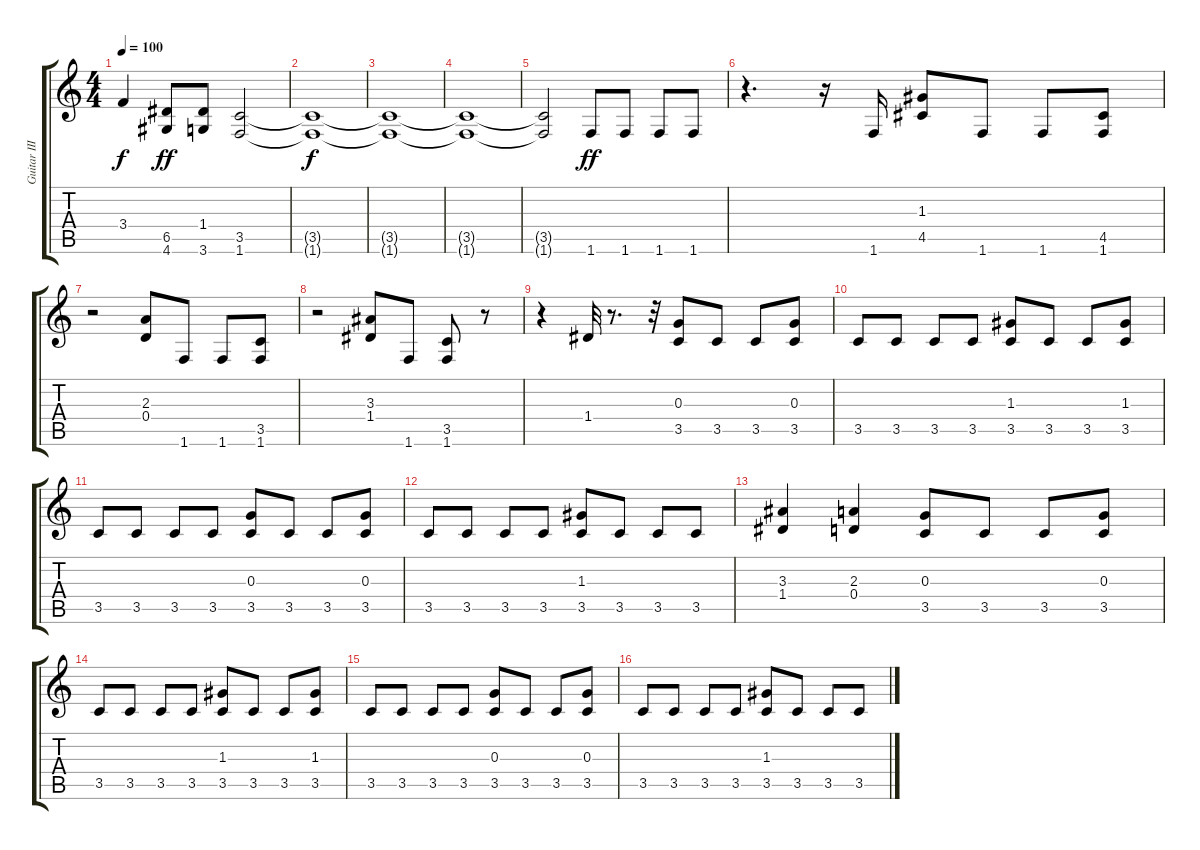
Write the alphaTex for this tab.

\track ("Guitar III" "Guitar III") {instrument distortionguitar}
\staff {score tabs}
\tuning (E4 B3 G3 D3 A2 E2) {hide}
\ts (4 4)
\tempo 100
\clef g2
\ks c
3.4{t}.4{dy f} (6.5 4.6).8{dy ff} (1.4 3.6).8 (3.5 1.6).2 |
(3.5{t} 1.6{t}).1{dy f} |
(3.5{t} 1.6{t}).1 |
(3.5{t} 1.6{t}).1 |
(3.5{t} 1.6{t}).2 1.6.8{dy ff} 1.6.8 1.6.8 1.6.8 |
r.4{d} r.16 1.6.16 (1.3 4.5).8 1.6.8 1.6.8 (4.5 1.6).8 |
r.2 (2.3 0.4).8 1.6.8 1.6.8 (3.5 1.6).8 |
r.2 (3.3 1.4).8 1.6.8 (3.5 1.6).8 r.8 |
r.4 1.4.32 r.8{d} r.32 (0.3 3.5).8 3.5.8 3.5.8 (0.3 3.5).8 |
3.5.8 3.5.8 3.5.8 3.5.8 (1.3 3.5).8 3.5.8 3.5.8 (1.3 3.5).8 |
3.5.8 3.5.8 3.5.8 3.5.8 (0.3 3.5).8 3.5.8 3.5.8 (0.3 3.5).8 |
3.5.8 3.5.8 3.5.8 3.5.8 (1.3 3.5).8 3.5.8 3.5.8 3.5.8 |
(3.3 1.4).4 (2.3 0.4).4 (0.3 3.5).8 3.5.8 3.5.8 (0.3 3.5).8 |
3.5.8 3.5.8 3.5.8 3.5.8 (1.3 3.5).8 3.5.8 3.5.8 (1.3 3.5).8 |
3.5.8 3.5.8 3.5.8 3.5.8 (0.3 3.5).8 3.5.8 3.5.8 (0.3 3.5).8 |
3.5.8 3.5.8 3.5.8 3.5.8 (1.3 3.5).8 3.5.8 3.5.8 3.5.8
